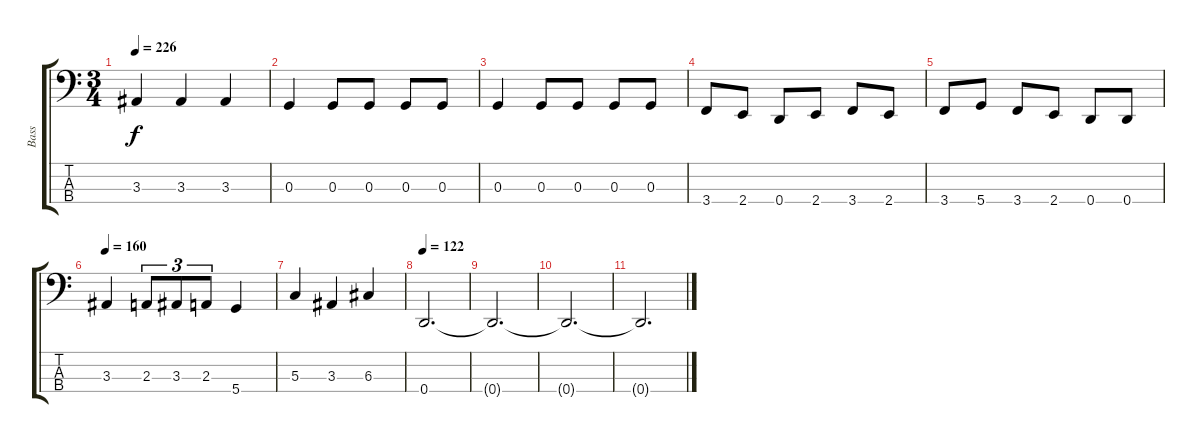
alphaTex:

\track ("Bass" "Bass") {instrument electricbasspick}
\staff {score tabs}
\tuning (F2 C2 G1 D1) {hide}
\ts (3 4)
\tempo 226
\clef f4
\ks c
3.3.4{dy f} 3.3.4 3.3.4 |
0.3.4 0.3.8 0.3.8 0.3.8 0.3.8 |
0.3.4 0.3.8 0.3.8 0.3.8 0.3.8 |
3.4.8 2.4.8 0.4.8 2.4.8 3.4.8 2.4.8 |
3.4.8 5.4.8 3.4.8 2.4.8 0.4.8 0.4.8 |
\tempo 160
3.3.4 2.3.8{tu (3 2)} 3.3.8{tu (3 2)} 2.3.8{tu (3 2)} 5.4.4 |
5.3.4 3.3.4 6.3.4 |
\tempo 122
0.4.2{d} |
0.4{t}.2{d} |
0.4{t}.2{d} |
0.4{t}.2{d}
